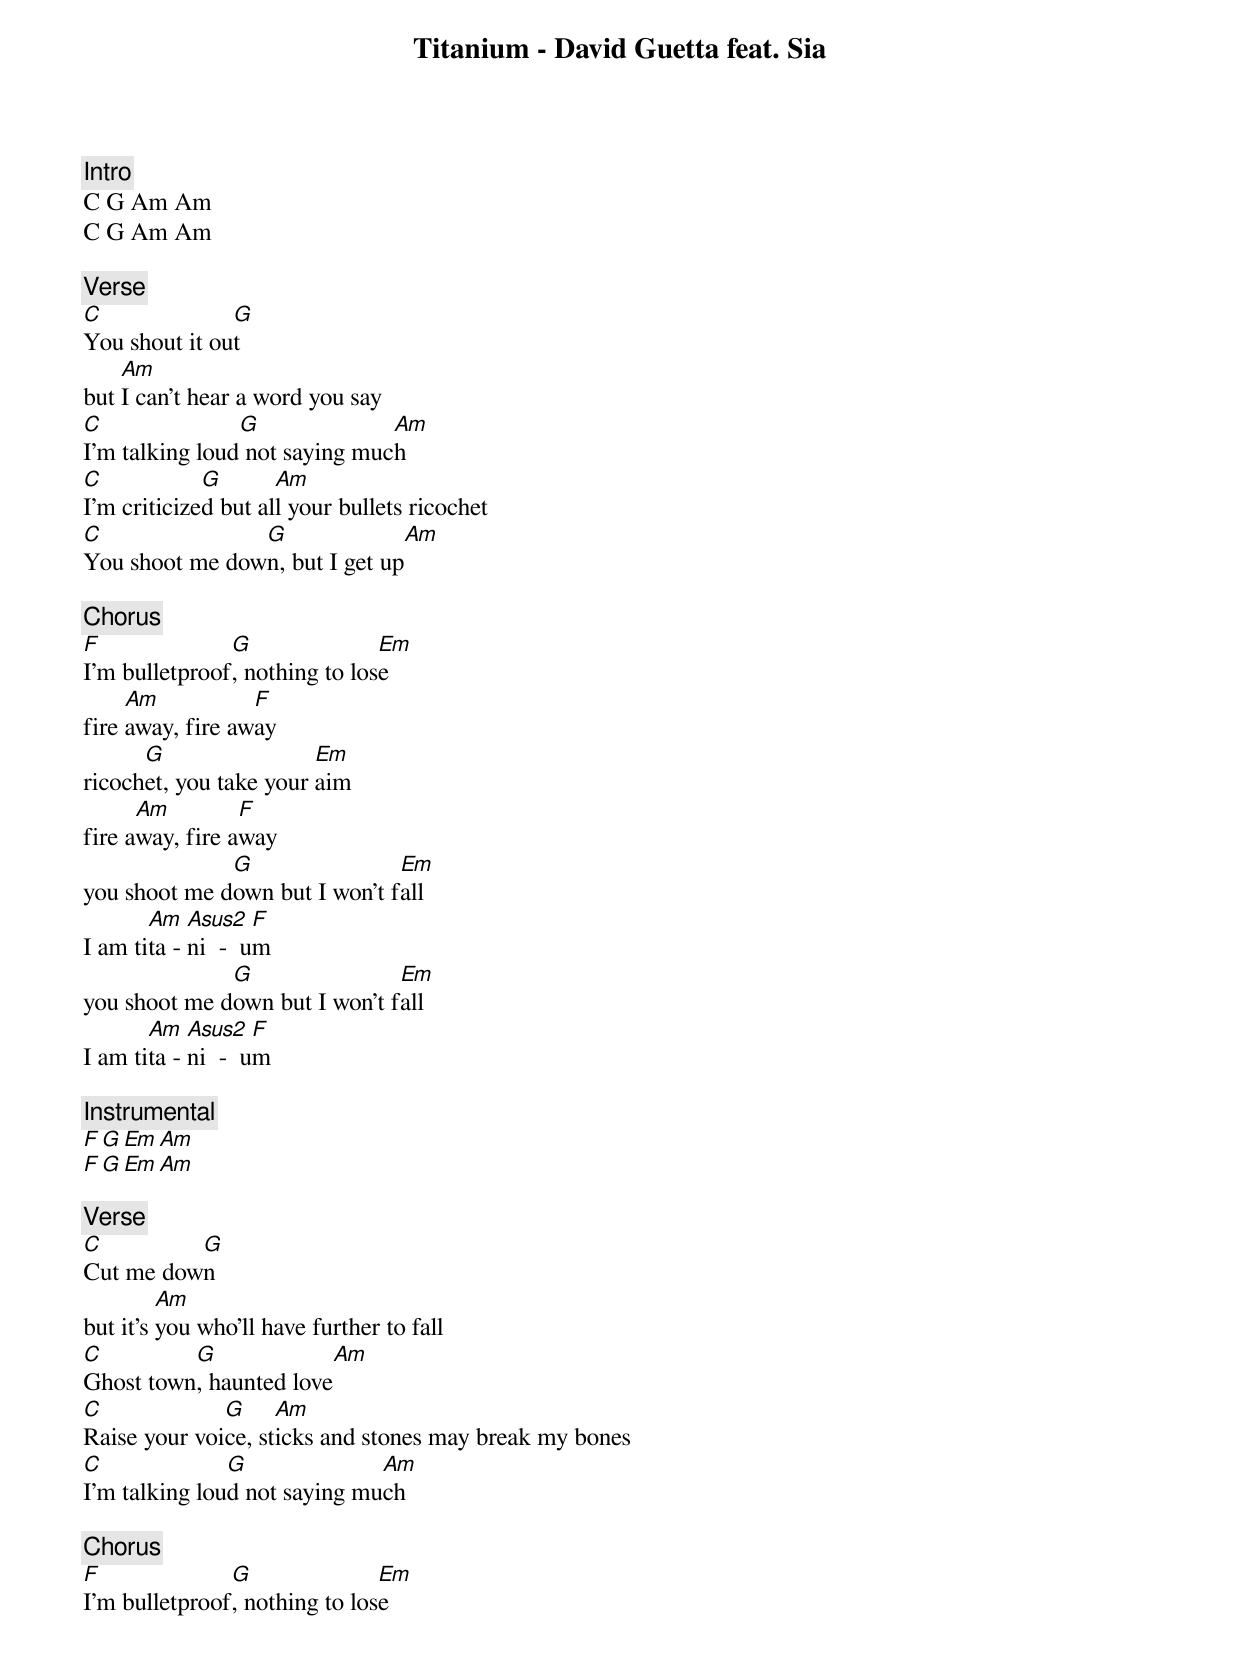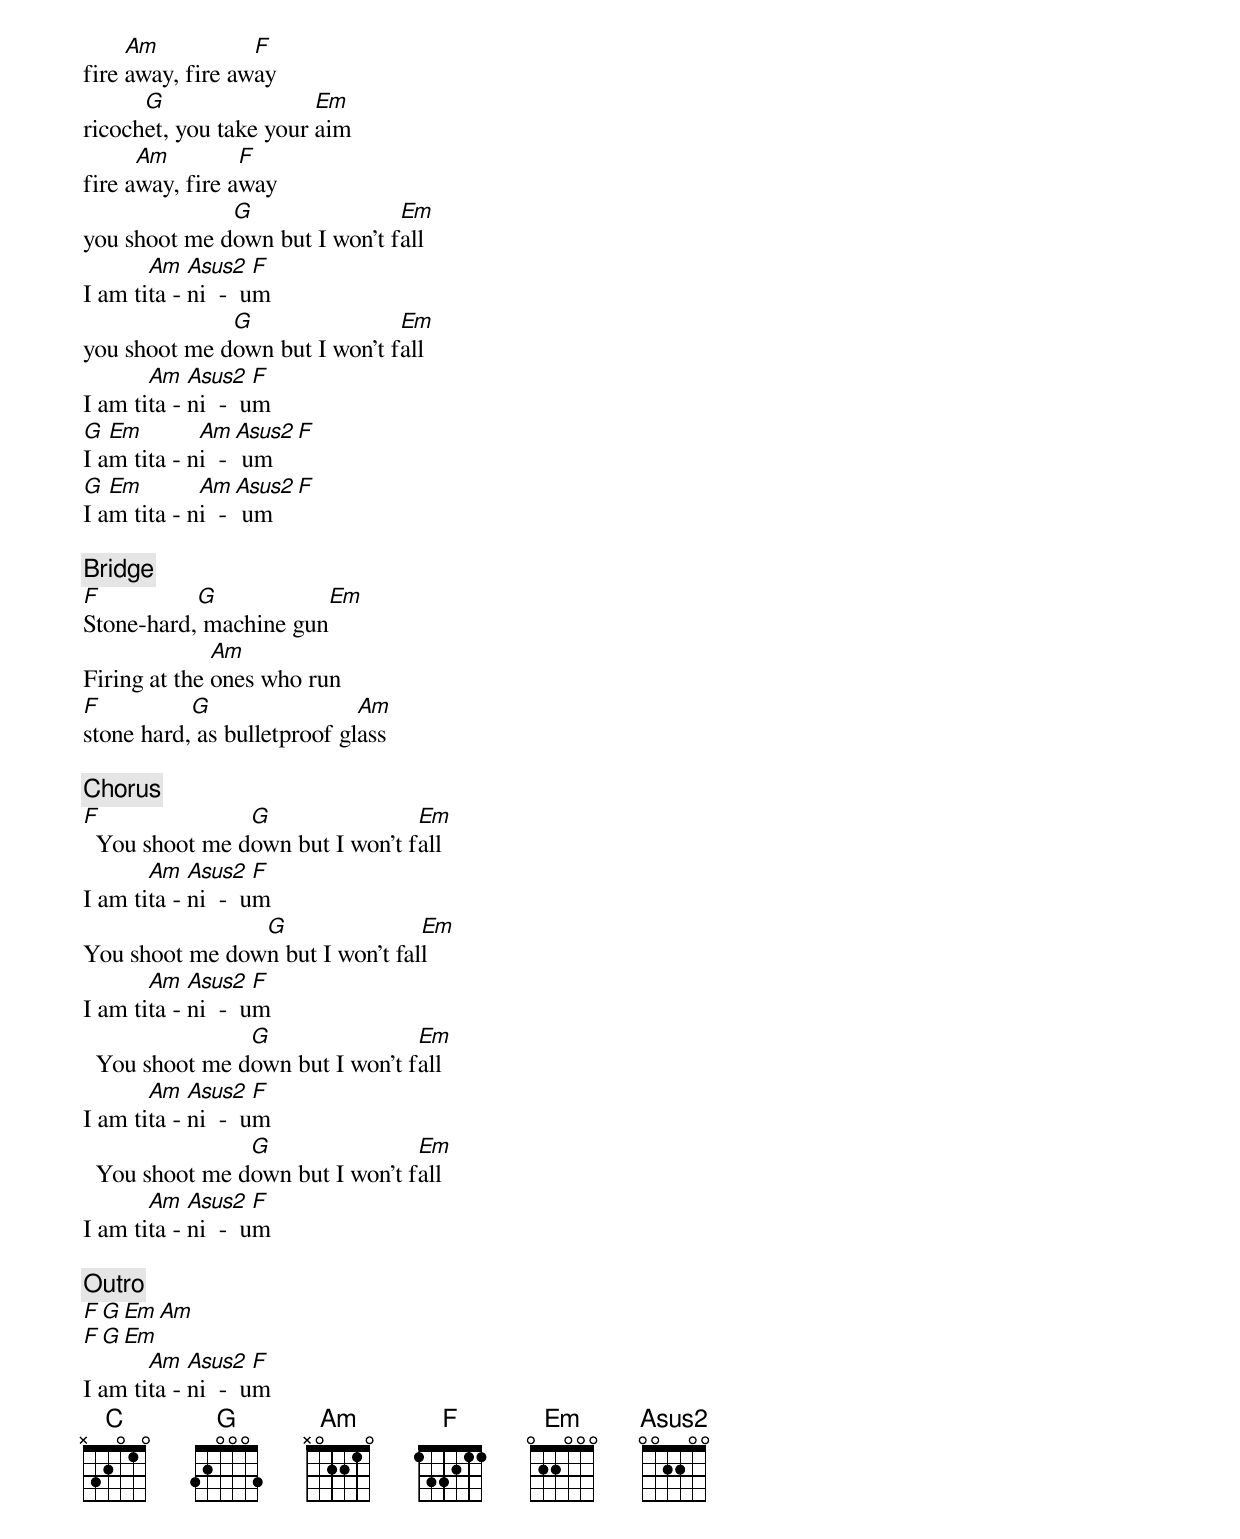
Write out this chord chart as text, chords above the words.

Titanium - David Guetta feat. Sia


[Intro]
C G Am Am
C G Am Am

[Verse]
C              G
You shout it out
    Am
but I can't hear a word you say
C               G              Am
I'm talking loud not saying much
C            G       Am
I'm criticized but all your bullets ricochet
C               G              Am
You shoot me down, but I get up

[Chorus]
F              G               Em
I'm bulletproof, nothing to lose
     Am           F
fire away, fire away
      G                 Em
ricochet, you take your aim
      Am         F
fire away, fire away
              G                Em
you shoot me down but I won't fall
       Am   Asus2   F
I am tita - ni  -  um
              G                Em
you shoot me down but I won't fall
       Am   Asus2   F
I am tita - ni  -  um

[Instrumental]
F G Em Am
F G Em Am

[Verse]
C         G
Cut me down
         Am
but it's you who'll have further to fall
C         G             Am
Ghost town, haunted love
C             G     Am
Raise your voice, sticks and stones may break my bones
C              G              Am
I'm talking loud not saying much

[Chorus]
F              G               Em
I'm bulletproof, nothing to lose
     Am           F
fire away, fire away
      G                 Em
ricochet, you take your aim
      Am         F
fire away, fire away
              G                Em
you shoot me down but I won't fall
       Am   Asus2   F
I am tita - ni  -  um
              G                Em
you shoot me down but I won't fall
       Am   Asus2   F
I am tita - ni  -  um
G  Em        Am   Asus2   F
I am tita - ni  -  um
G  Em        Am   Asus2   F
I am tita - ni  -  um

[Bridge]
F          G            Em
Stone-hard, machine gun
              Am
Firing at the ones who run
F          G                 Am
stone hard, as bulletproof glass

[Chorus]
F               G                Em
  You shoot me down but I won't fall
       Am   Asus2   F
I am tita - ni  -  um
                G                Em
You shoot me down but I won't fall
       Am   Asus2   F
I am tita - ni  -  um
                G                Em
  You shoot me down but I won't fall
       Am   Asus2   F
I am tita - ni  -  um
                G                Em
  You shoot me down but I won't fall
       Am   Asus2   F
I am tita - ni  -  um

[Outro]
F G Em Am
F G Em
       Am   Asus2   F
I am tita - ni  -  um
